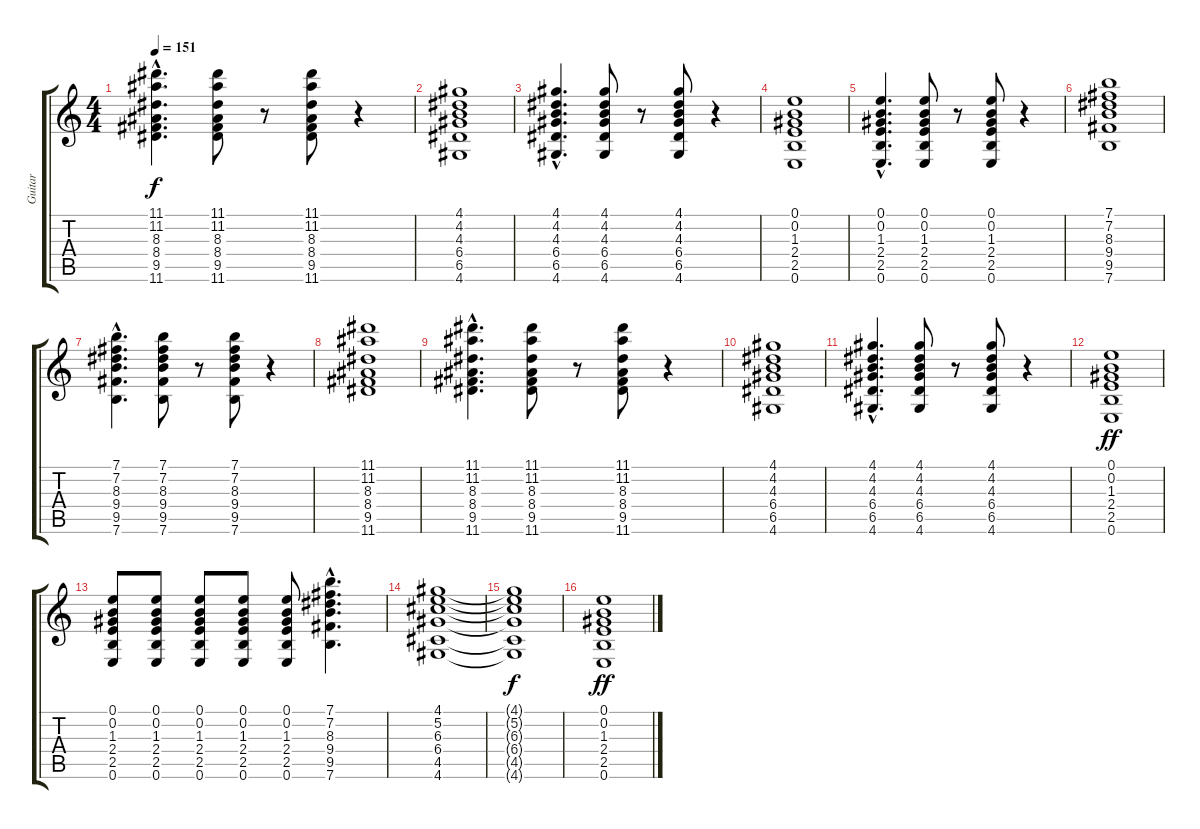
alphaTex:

\track ("Guitar" "Guitar") {instrument overdrivenguitar}
\staff {score tabs}
\tuning (E4 B3 G3 D3 A2 E2) {hide}
\ts (4 4)
\tempo 151
\clef g2
\ks c
(11.1{hac} 11.2{hac} 8.3{hac} 8.4{hac} 9.5{hac} 11.6{hac}).4{d dy f} (11.1 11.2 8.3 8.4 9.5 11.6).8 r.8 (11.1 11.2 8.3 8.4 9.5 11.6).8 r.4 |
(4.1 4.2 4.3 6.4 6.5 4.6).1 |
(4.1{hac} 4.2{hac} 4.3{hac} 6.4{hac} 6.5{hac} 4.6{hac}).4{d} (4.1 4.2 4.3 6.4 6.5 4.6).8 r.8 (4.1 4.2 4.3 6.4 6.5 4.6).8 r.4 |
(0.1 0.2 1.3 2.4 2.5 0.6).1 |
(0.1{hac} 0.2{hac} 1.3{hac} 2.4{hac} 2.5{hac} 0.6{hac}).4{d} (0.1 0.2 1.3 2.4 2.5 0.6).8 r.8 (0.1 0.2 1.3 2.4 2.5 0.6).8 r.4 |
(7.1 7.2 8.3 9.4 9.5 7.6).1 |
(7.1{hac} 7.2{hac} 8.3{hac} 9.4{hac} 9.5{hac} 7.6{hac}).4{d} (7.1 7.2 8.3 9.4 9.5 7.6).8 r.8 (7.1 7.2 8.3 9.4 9.5 7.6).8 r.4 |
(11.1 11.2 8.3 8.4 9.5 11.6).1 |
(11.1{hac} 11.2{hac} 8.3{hac} 8.4{hac} 9.5{hac} 11.6{hac}).4{d} (11.1 11.2 8.3 8.4 9.5 11.6).8 r.8 (11.1 11.2 8.3 8.4 9.5 11.6).8 r.4 |
(4.1 4.2 4.3 6.4 6.5 4.6).1 |
(4.1{hac} 4.2{hac} 4.3{hac} 6.4{hac} 6.5{hac} 4.6{hac}).4{d} (4.1 4.2 4.3 6.4 6.5 4.6).8 r.8 (4.1 4.2 4.3 6.4 6.5 4.6).8 r.4 |
(0.1 0.2 1.3 2.4 2.5 0.6).1{dy ff} |
(0.1 0.2 1.3 2.4 2.5 0.6).8 (0.1 0.2 1.3 2.4 2.5 0.6).8 (0.1 0.2 1.3 2.4 2.5 0.6).8 (0.1 0.2 1.3 2.4 2.5 0.6).8 (0.1 0.2 1.3 2.4 2.5 0.6).8 (7.1{hac} 7.2{hac} 8.3{hac} 9.4{hac} 9.5{hac} 7.6{hac}).4{d} |
(4.1 5.2 6.3 6.4 4.5 4.6).1 |
(4.1{t} 5.2{t} 6.3{t} 6.4{t} 4.5{t} 4.6{t}).1{dy f} |
(0.1 0.2 1.3 2.4 2.5 0.6).1{dy ff}
